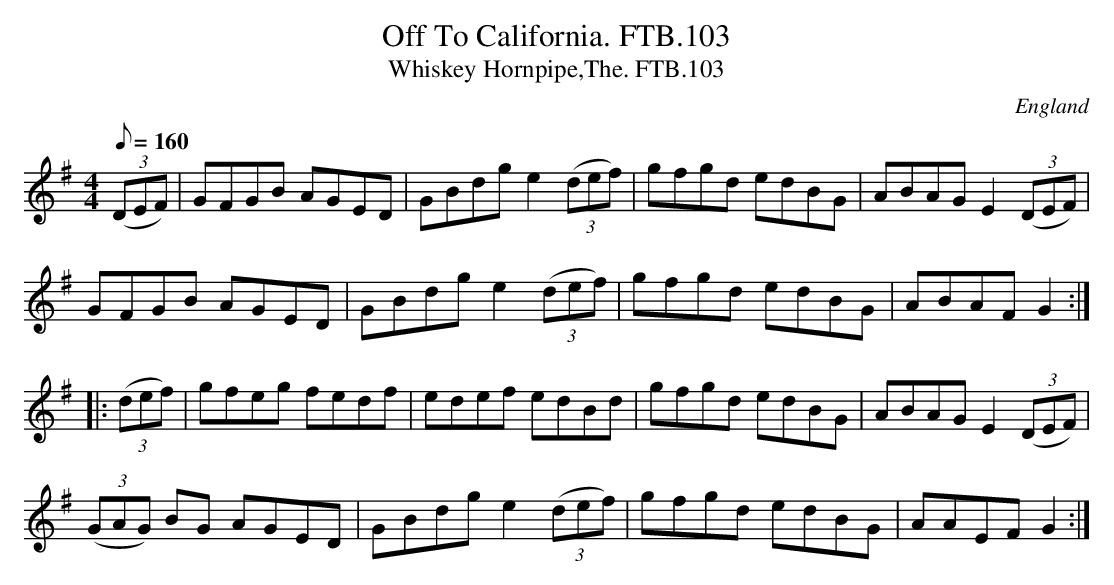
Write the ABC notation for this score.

X:1
T:Off To California. FTB.103
T:Whiskey Hornpipe,The. FTB.103
M:4/4
L:1/8
Q:160
O:England
K:G major
((3DEF)|GFGB AGED|GBdge2((3def)|gfgd edBG|ABAGE2((3DEF)|
GFGB AGED|GBdge2((3def)|gfgd edBG|ABAFG2:|
|:((3def)|gfeg fedf|edef edBd|gfgd edBG|ABAGE2((3DEF)|
((3GAG) BG AGED|GBdge2((3def)|gfgd edBG|AAEFG2:|
